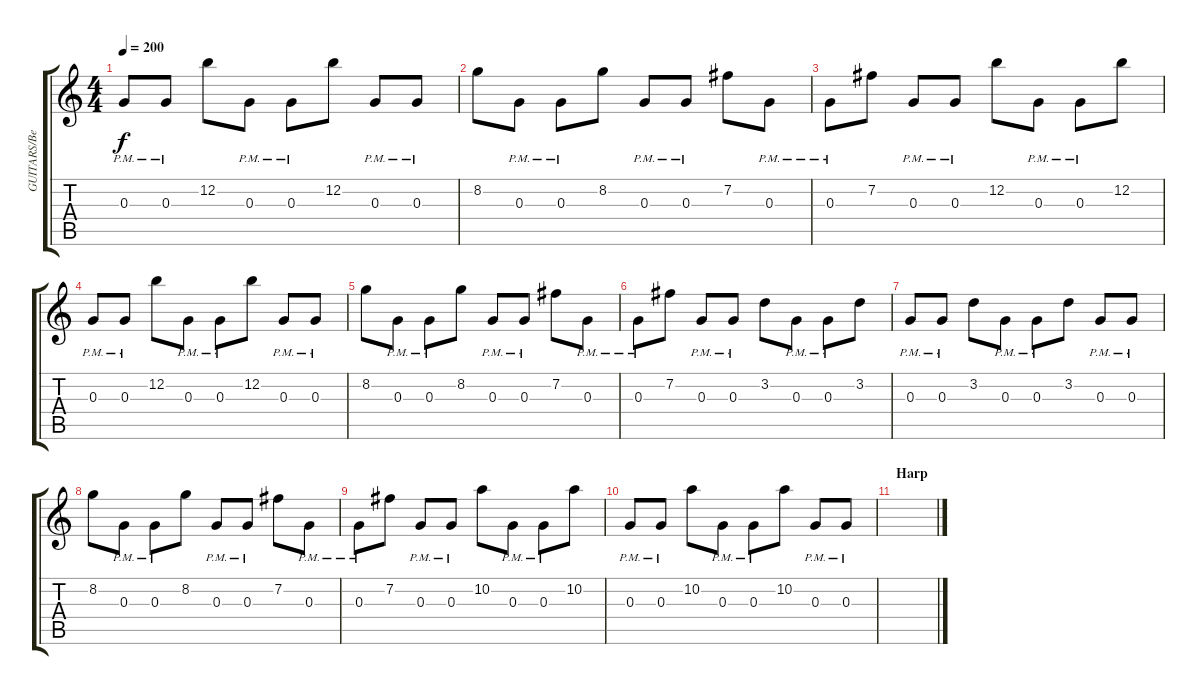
\track ("GUITARS/Bells of Sorrow" "GUITARS/Be") {instrument distortionguitar}
\staff {score tabs}
\tuning (E4 B3 G3 D3 A2 E2) {hide}
\ts (4 4)
\tempo 200
\clef g2
\ks c
0.3{pm}.8{dy f} 0.3{pm}.8 12.2.8 0.3{pm}.8 0.3{pm}.8 12.2.8 0.3{pm}.8 0.3{pm}.8 |
8.2.8 0.3{pm}.8 0.3{pm}.8 8.2.8 0.3{pm}.8 0.3{pm}.8 7.2.8 0.3{pm}.8 |
0.3{pm}.8 7.2.8 0.3{pm}.8 0.3{pm}.8 12.2.8 0.3{pm}.8 0.3{pm}.8 12.2.8 |
0.3{pm}.8 0.3{pm}.8 12.2.8 0.3{pm}.8 0.3{pm}.8 12.2.8 0.3{pm}.8 0.3{pm}.8 |
8.2.8{volume 13} 0.3{pm}.8 0.3{pm}.8 8.2.8 0.3{pm}.8 0.3{pm}.8 7.2.8 0.3{pm}.8 |
0.3{pm}.8 7.2.8 0.3{pm}.8 0.3{pm}.8 3.2.8 0.3{pm}.8 0.3{pm}.8 3.2.8 |
0.3{pm}.8 0.3{pm}.8 3.2.8 0.3{pm}.8 0.3{pm}.8 3.2.8 0.3{pm}.8 0.3{pm}.8 |
8.2.8 0.3{pm}.8 0.3{pm}.8 8.2.8 0.3{pm}.8 0.3{pm}.8 7.2.8 0.3{pm}.8 |
0.3{pm}.8 7.2.8 0.3{pm}.8 0.3{pm}.8 10.2.8 0.3{pm}.8 0.3{pm}.8 10.2.8 |
0.3{pm}.8 0.3{pm}.8 10.2.8 0.3{pm}.8 0.3{pm}.8 10.2.8 0.3{pm}.8 0.3{pm}.8 |
\section ("" "Harp")
